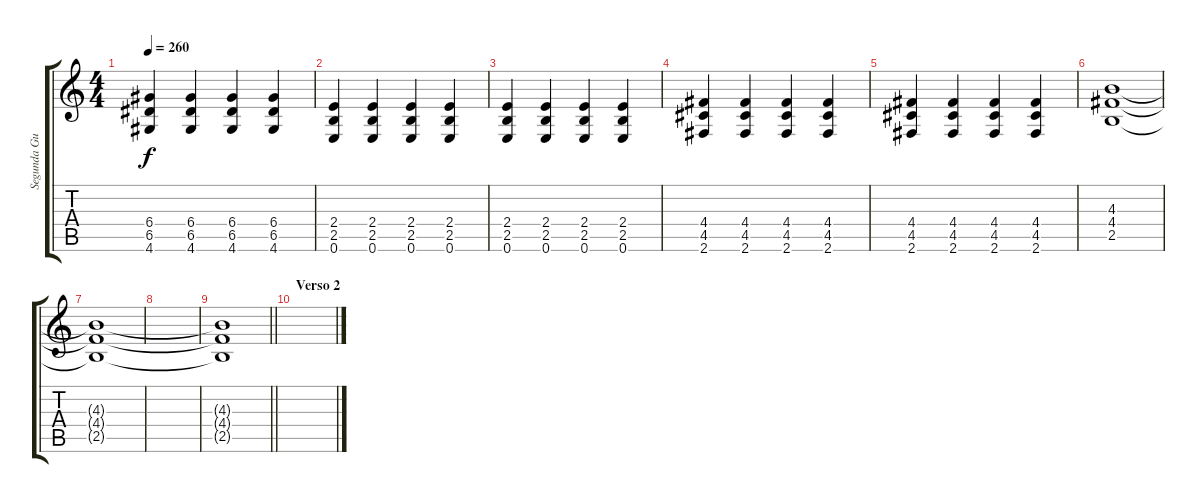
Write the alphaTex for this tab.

\track ("Segunda Guitarra" "Segunda Gu") {instrument distortionguitar}
\staff {score tabs}
\tuning (E4 B3 G3 D3 A2 E2) {hide}
\ts (4 4)
\tempo 260
\clef g2
\ks c
(6.4 6.5 4.6).4{dy f} (6.4 6.5 4.6).4 (6.4 6.5 4.6).4 (6.4 6.5 4.6).4 |
(2.4 2.5 0.6).4 (2.4 2.5 0.6).4 (2.4 2.5 0.6).4 (2.4 2.5 0.6).4 |
(2.4 2.5 0.6).4 (2.4 2.5 0.6).4 (2.4 2.5 0.6).4 (2.4 2.5 0.6).4 |
(4.4 4.5 2.6).4 (4.4 4.5 2.6).4 (4.4 4.5 2.6).4 (4.4 4.5 2.6).4 |
(4.4 4.5 2.6).4 (4.4 4.5 2.6).4 (4.4 4.5 2.6).4 (4.4 4.5 2.6).4 |
(4.3 4.4 2.5).1 |
(4.3{t} 4.4{t} 2.5{t}).1 |
|
\barLineRight lightlight
(4.3{t} 4.4{t} 2.5{t}).1 |
\section ("" "Verso 2")
